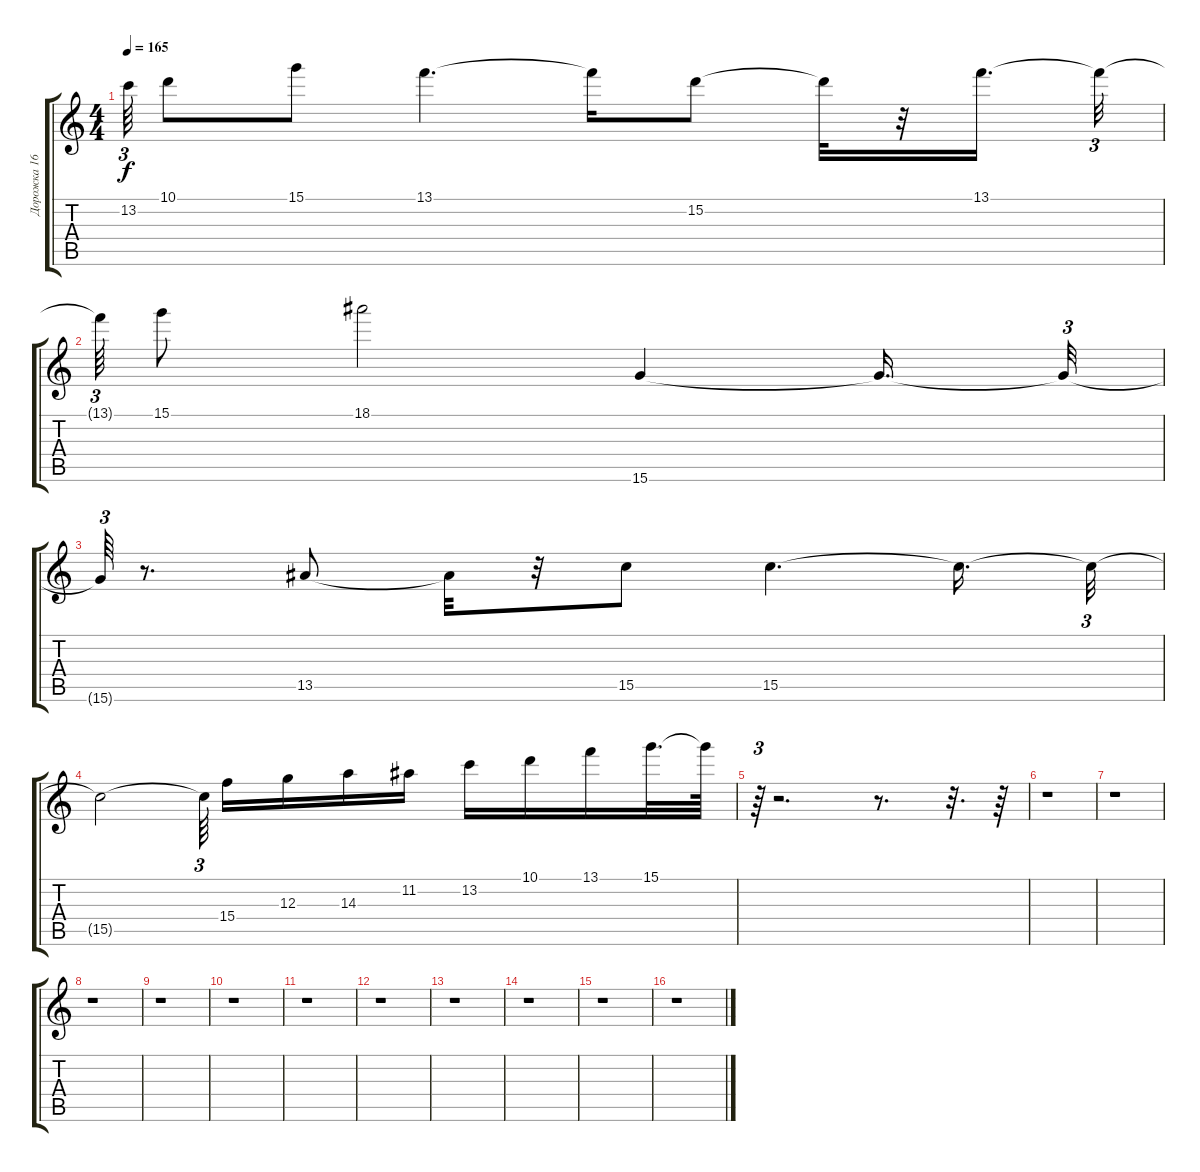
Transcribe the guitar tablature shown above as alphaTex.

\track ("Дорожка 16" "Дорожка 16") {instrument overdrivenguitar}
\staff {score tabs}
\tuning (E4 B3 G3 D3 A2 E2) {hide}
\ts (4 4)
\tempo 165
\clef g2
\ks c
13.2{t}.64{tu (3 2) dy f} 10.1.8 15.1.8 13.1.4{d} 13.1{t}.16 15.2.8 15.2{t}.32 r.32 13.1.16{d} 13.1{t}.32{tu (3 2)} |
13.1{t}.64{tu (3 2)} 15.1.8 18.1.2 15.6.4 15.6{t}.16{d} 15.6{t}.32{tu (3 2)} |
15.6{t}.64{tu (3 2)} r.8{d} 13.5.8 13.5{t}.32 r.32 15.5.8 15.5.4{d} 15.5{t}.16{d} 15.5{t}.32{tu (3 2)} |
15.5{t}.2 15.5{t}.64{tu (3 2)} 15.4.16 12.3.16 14.3.16 11.2.16 13.2.16 10.1.16 13.1.16 15.1.32{d} 15.1{t}.64 |
r.64{tu (3 2)} r.2{d} r.8{d} r.32{d} r.64 |
r.1 |
r.1 |
r.1 |
r.1 |
r.1 |
r.1 |
r.1 |
r.1 |
r.1 |
r.1 |
r.1
